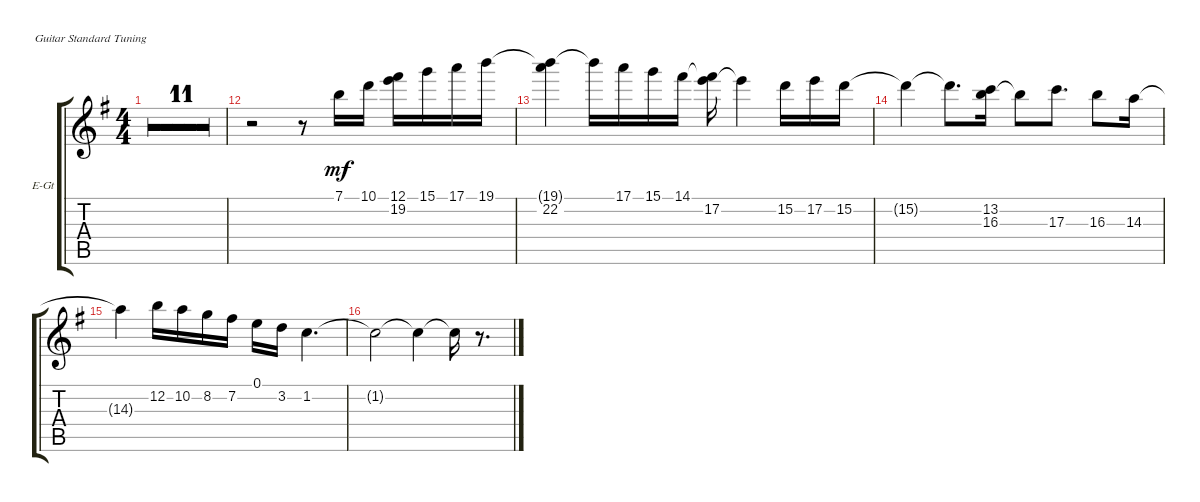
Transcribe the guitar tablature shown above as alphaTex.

\bracketExtendMode groupsimilarinstruments
\firstSystemTrackNameOrientation horizontal
\otherSystemsTrackNameOrientation horizontal
\track ("Electric Guitar" "E-Gt") {multiBarRest instrument overdrivenguitar}
\staff {score tabs}
\tuning (E4 B3 G3 D3 A2 E2)
\ts (4 4)
\tempo 120
\clef g2
\scale
0.333333
\ks g
|
\scale
0.333333 |
\scale
0.333333 |
\scale
0.333333 |
\scale
0.333333 |
\scale
0.333333 |
\scale
0.333333 |
\scale
0.333333 |
\scale
0.333333 |
\scale
0.333333 |
\scale
0.333333 |
\scale
0.333333 r.2 r.8 7.1.16{dy mf} 10.1.16 (12.1 19.2).16 15.1.16 17.1.16 19.1.16 |
\scale
0.333333 (19.1{t} 22.2).4 19.1{t}.16 17.1.16 15.1.16 14.1.16 (14.1{t} 17.2).16 17.2{t}.4 15.2.16 17.2.16 15.2.16 |
\scale
0.333333 15.2{t}.4 15.2{t}.8{d} (16.3 13.2).16 16.3{t}.8 17.3.8{d} 16.3.8 14.3.16 |
\scale
0.333333 14.3{t}.4 12.2.16 10.2.16 8.2.16 7.2.16 0.1.16 3.2.16 1.2.4{d} |
\scale
0.333333 1.2{t}.2 1.2{t}.4 1.2{t}.16 r.8{d}
